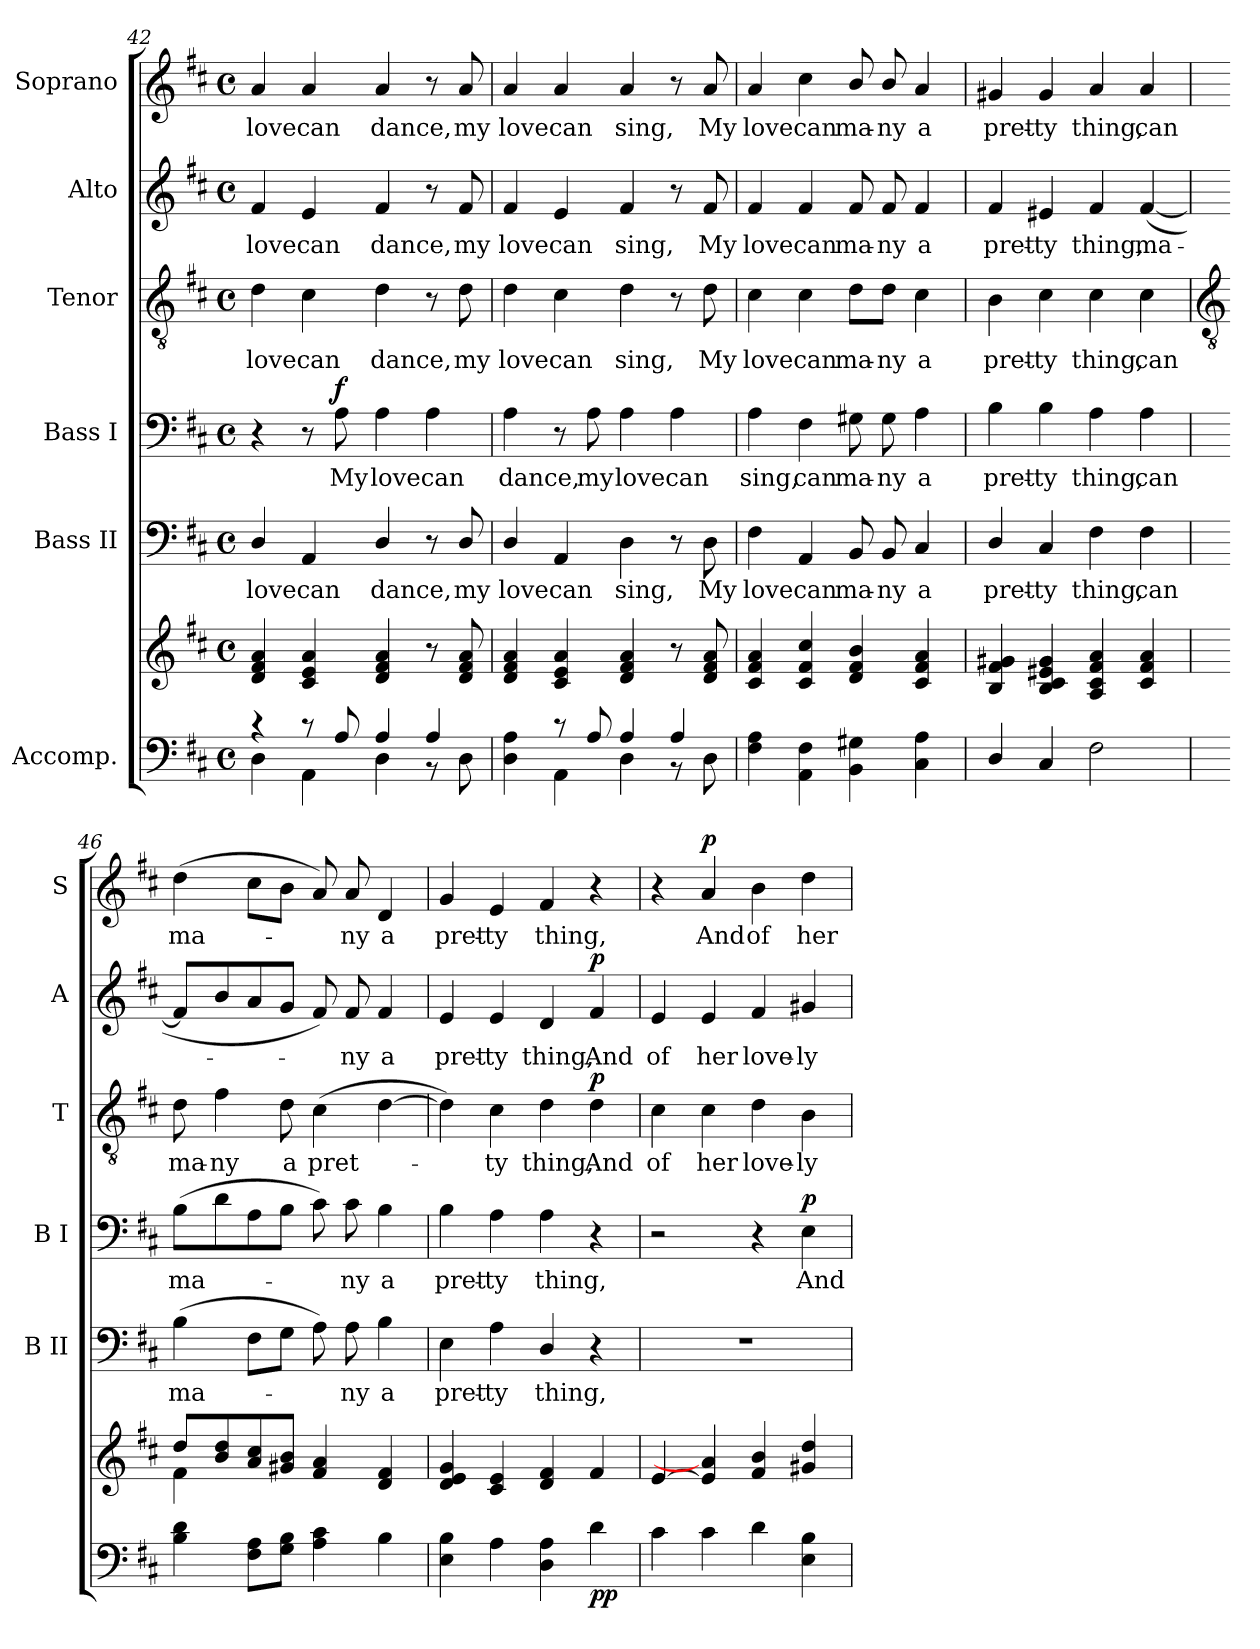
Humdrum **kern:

**kern	**kern	**dynam	**kern	**text	**kern	**text	**dynam	**kern	**text	**dynam	**kern	**text	**dynam	**kern	**text	**dynam
*part6	*part6	*part6	*part5	*part5	*part4	*part4	*part4	*part3	*part3	*part3	*part2	*part2	*part2	*part1	*part1	*part1
*staff7	*staff6	*staff6/7	*staff5	*staff5	*staff4	*staff4	*staff4	*staff3	*staff3	*staff3	*staff2	*staff2	*staff2	*staff1	*staff1	*staff1
*I"Accomp.	*	*	*I"Bass II	*	*I"Bass I	*	*	*I"Tenor	*	*	*I"Alto	*	*	*I"Soprano	*	*
*	*	*	*I'B II	*	*I'B I	*	*	*I'T	*	*	*I'A	*	*	*I'S	*	*
*clefF4	*clefG2	*	*clefF4	*	*clefF4	*	*	*clefGv2	*	*	*clefG2	*	*	*clefG2	*	*
*k[f#c#]	*k[f#c#]	*	*k[f#c#]	*	*k[f#c#]	*	*	*k[f#c#]	*	*	*k[f#c#]	*	*	*k[f#c#]	*	*
*D:	*D:	*	*D:	*	*D:	*	*	*D:	*	*	*D:	*	*	*D:	*	*
*M4/4	*M4/4	*	*M4/4	*	*M4/4	*	*	*M4/4	*	*	*M4/4	*	*	*M4/4	*	*
*met(c)	*met(c)	*	*met(c)	*	*met(c)	*	*	*met(c)	*	*	*met(c)	*	*	*met(c)	*	*
=42	=42	=42	=42	=42	=42	=42	=42	=42	=42	=42	=42	=42	=42	=42	=42	=42
*^	*	*	*	*	*	*	*	*	*	*	*	*	*	*	*	*
!	!	!	!	!	!LO:LY:b	!	!	!	!	!LO:LY:b	!	!	!LO:LY:b	!	!	!LO:LY:b	!
4r	4D\	4d 4f# 4a	.	4D/	love	4r	.	.	4d	love	.	4f#	love	.	4a	love	.
!	!	!	!	!	!LO:LY:b	!	!	!	!	!LO:LY:b	!	!	!LO:LY:b	!	!	!LO:LY:b	!
8r	4AA	4c# 4e 4a	.	4AA	can	8r	.	.	4c#	can	.	4e	can	.	4a	can	.
!	!	!	!	!	!	!	!LO:LY:b	!LO:DY:b	!	!	!	!	!	!	!	!	!
8A/	.	.	.	.	.	8A	My	f	.	.	.	.	.	.	.	.	.
!	!	!	!	!	!LO:LY:b	!	!LO:LY:b	!	!	!LO:LY:b	!	!	!LO:LY:b	!	!	!LO:LY:b	!
4A/	4D\	4d 4f# 4a	.	4D/	dance,	4A	love	.	4d	dance,	.	4f#	dance,	.	4a	dance,	.
!	!	!	!	!	!	!	!LO:LY:b	!	!	!	!	!	!	!	!	!	!
4A/	8r	8r	.	8r	.	4A	can	.	8r	.	.	8r	.	.	8r	.	.
!	!	!	!	!	!LO:LY:b	!	!	!	!	!LO:LY:b	!	!	!LO:LY:b	!	!	!LO:LY:b	!
.	8D\	8d 8f# 8a	.	8D/	my	.	.	.	8d	my	.	8f#	my	.	8a	my	.
=43	=43	=43	=43	=43	=43	=43	=43	=43	=43	=43	=43	=43	=43	=43	=43	=43	=43
!	!	!	!	!	!LO:LY:b	!	!LO:LY:b	!	!	!LO:LY:b	!	!	!LO:LY:b	!	!	!LO:LY:b	!
4ryy	4D\ 4A\	4d 4f# 4a	.	4D/	love	4A	dance,	.	4d	love	.	4f#	love	.	4a	love	.
!	!	!	!	!	!LO:LY:b	!	!	!	!	!LO:LY:b	!	!	!LO:LY:b	!	!	!LO:LY:b	!
8r	4AA	4c# 4e 4a	.	4AA	can	8r	.	.	4c#	can	.	4e	can	.	4a	can	.
!	!	!	!	!	!	!	!LO:LY:b	!	!	!	!	!	!	!	!	!	!
8A/	.	.	.	.	.	8A	my	.	.	.	.	.	.	.	.	.	.
!	!	!	!	!	!LO:LY:b	!	!LO:LY:b	!	!	!LO:LY:b	!	!	!LO:LY:b	!	!	!LO:LY:b	!
4A/	4D	4d 4f# 4a	.	4D	sing,	4A	love	.	4d	sing,	.	4f#	sing,	.	4a	sing,	.
!	!	!	!	!	!	!	!LO:LY:b	!	!	!	!	!	!	!	!	!	!
4A/	8r	8r	.	8r	.	4A	can	.	8r	.	.	8r	.	.	8r	.	.
!	!	!	!	!	!LO:LY:b	!	!	!	!	!LO:LY:b	!	!	!LO:LY:b	!	!	!LO:LY:b	!
.	8D	8d 8f# 8a	.	8D	My	.	.	.	8d	My	.	8f#	My	.	8a	My	.
=44	=44	=44	=44	=44	=44	=44	=44	=44	=44	=44	=44	=44	=44	=44	=44	=44	=44
!	!	!	!	!	!LO:LY:b	!	!LO:LY:b	!	!	!LO:LY:b	!	!	!LO:LY:b	!	!	!LO:LY:b	!
1ryy	4F# 4A	4c# 4f# 4a	.	4F#	love	4A	sing,	.	4c#	love	.	4f#	love	.	4a	love	.
!	!	!	!	!	!LO:LY:b	!	!LO:LY:b	!	!	!LO:LY:b	!	!	!LO:LY:b	!	!	!LO:LY:b	!
.	4AA 4F#	4c# 4f# 4cc#	.	4AA	can	4F#	can	.	4c#	can	.	4f#	can	.	4cc#	can	.
!	!	!	!	!	!LO:LY:b	!	!LO:LY:b	!	!	!LO:LY:b	!	!	!LO:LY:b	!	!	!LO:LY:b	!
.	4BB 4G#X	4d 4f# 4b	.	8BB	ma-	8G#X	ma-	.	8d\L	ma-	.	8f#	ma-	.	8b/	ma-	.
!	!	!	!	!	!LO:LY:b	!	!LO:LY:b	!	!	!LO:LY:b	!	!	!LO:LY:b	!	!	!LO:LY:b	!
.	.	.	.	8BB	-ny	8G#	-ny	.	8d\J	-ny	.	8f#	-ny	.	8b/	-ny	.
!	!	!	!	!	!LO:LY:b	!	!LO:LY:b	!	!	!LO:LY:b	!	!	!LO:LY:b	!	!	!LO:LY:b	!
.	4C# 4A	4c# 4f# 4a	.	4C#	a	4A	a	.	4c#	a	.	4f#	a	.	4a	a	.
=45	=45	=45	=45	=45	=45	=45	=45	=45	=45	=45	=45	=45	=45	=45	=45	=45	=45
!	!	!	!	!	!LO:LY:b	!	!LO:LY:b	!	!	!LO:LY:b	!	!	!LO:LY:b	!	!	!LO:LY:b	!
1ryy	4D/	4B 4f# 4g#X	.	4D/	pret-	4B	pret-	.	4B	pret-	.	4f#	pret-	.	4g#X	pret-	.
!	!	!	!	!	!LO:LY:b	!	!LO:LY:b	!	!	!LO:LY:b	!	!	!LO:LY:b	!	!	!LO:LY:b	!
.	4C#/	4B 4c# 4e#X 4g#	.	4C#	-ty	4B	-ty	.	4c#	-ty	.	4e#X	-ty	.	4g#	-ty	.
!	!	!	!	!	!LO:LY:b	!	!LO:LY:b	!	!	!LO:LY:b	!	!	!LO:LY:b	!	!	!LO:LY:b	!
.	2F#	4A 4c# 4f# 4a	.	4F#	thing,	4A	thing,	.	4c#	thing,	.	4f#	thing,	.	4a	thing,	.
!	!	!	!	!	!LO:LY:b	!	!LO:LY:b	!	!	!LO:LY:b	!	!	!LO:LY:b	!	!	!LO:LY:b	!
.	.	4c# 4f# 4a	.	4F#	can	4A	can	.	4c#	can	.	(<[4f#	ma-	.	4a	can	.
*v	*v	*	*	*	*	*	*	*	*	*	*	*	*	*	*	*	*
!!LO:LB:g=z
=46	=46	=46	=46	=46	=46	=46	=46	=46	=46	=46	=46	=46	=46	=46	=46	=46
*	*	*	*	*	*	*	*	*clefGv2	*	*	*	*	*	*	*	*
*	*^	*	*	*	*	*	*	*	*	*	*	*	*	*	*	*
!	!	!	!	!	!LO:LY:b	!	!LO:LY:b	!	!	!LO:LY:b	!	!	!	!	!	!LO:LY:b	!
4B 4d	8dd/L	4f#\	.	(>4B	ma-	(>8BL	ma-	.	8d	ma-	.	8f#L]	.	.	(>4dd	ma-	.
!	!	!	!	!	!	!	!	!	!	!LO:LY:b	!	!	!	!	!	!	!
.	8b/ 8dd/	.	.	.	.	8d	.	.	4f#	-ny	.	8b	.	.	.	.	.
8F# 8AL	8a/ 8cc#/	4ryy	.	8F#L	.	8A	.	.	.	.	.	8a	.	.	8cc#L	.	.
!	!	!	!	!	!	!	!	!	!	!LO:LY:b	!	!	!	!	!	!	!
8G 8BJ	8g#X/ 8b/J	.	.	8GJ	.	8BJ	.	.	8d	a	.	8gJ	.	.	8bJ	.	.
!	!	!	!	!	!	!	!	!	!	!LO:LY:b	!	!	!	!	!	!	!
4A 4c#	4f#/ 4a/	2ryy	.	8A)	.	8c#)	.	.	(>4c#	pret-	.	8f#)	.	.	8a)	.	.
!	!	!	!	!	!LO:LY:b	!	!LO:LY:b	!	!	!	!	!	!LO:LY:b	!	!	!LO:LY:b	!
.	.	.	.	8A	ny	8c#	ny	.	.	.	.	8f#	ny	.	8a	ny	.
!	!	!	!	!	!LO:LY:b	!	!LO:LY:b	!	!	!	!	!	!LO:LY:b	!	!	!LO:LY:b	!
4B	4d/ 4f#/	.	.	4B	a	4B	a	.	[4d	.	.	4f#	a	.	4d	a	.
=47	=47	=47	=47	=47	=47	=47	=47	=47	=47	=47	=47	=47	=47	=47	=47	=47	=47
!	!	!	!	!	!LO:LY:b	!	!LO:LY:b	!	!	!	!	!	!LO:LY:b	!	!	!LO:LY:b	!
4E 4B	4d/ 4e/ 4g/	1ryy	.	4E	pret-	4B	pret-	.	4d])	.	.	4e	pret-	.	4g	pret-	.
!	!	!	!	!	!LO:LY:b	!	!LO:LY:b	!	!	!LO:LY:b	!	!	!LO:LY:b	!	!	!LO:LY:b	!
4A	4c#/ 4e/	.	.	4A	-ty	4A	-ty	.	4c#	ty	.	4e	-ty	.	4e	-ty	.
!	!	!	!	!	!LO:LY:b	!	!LO:LY:b	!	!	!LO:LY:b	!	!	!LO:LY:b	!	!	!LO:LY:b	!
4D 4A	4d/ 4f#/	.	.	4D/	thing,	4A	thing,	.	4d	thing,	.	4d	thing,	.	4f#	thing,	.
!	!	!	!LO:DY:b=2	!	!	!	!	!	!	!LO:LY:b	!	!	!LO:LY:b	!	!	!	!
!	!	!	!LO:DY:n=1:b	!	!	!	!	!	!	!	!LO:DY:b	!	!	!LO:DY:b	!	!	!
4d	4f#/	.	p p	4r	.	4r	.	.	4d	And	p	4f#	And	p	4r	.	.
=48	=48	=48	=48	=48	=48	=48	=48	=48	=48	=48	=48	=48	=48	=48	=48	=48	=48
!	!	!	!	!	!	!	!	!	!	!LO:LY:b	!	!	!LO:LY:b	!	!	!	!
4c#	[4e/	1ryy	.	1r	.	2r	.	.	4c#	of	.	4e	of	.	4r	.	.
!	!	!	!	!	!	!	!	!	!	!LO:LY:b	!	!	!LO:LY:b	!	!	!LO:LY:b	!LO:DY:b
4c#	4e/] 4a/]	.	.	.	.	.	.	.	4c#	her	.	4e	her	.	4a	And	p
!	!	!	!	!	!	!	!	!	!	!LO:LY:b	!	!	!LO:LY:b	!	!	!LO:LY:b	!
4d	4f#/ 4b/	.	.	.	.	4r	.	.	4d	love-	.	4f#	love-	.	4b	of	.
!	!	!	!	!	!	!	!LO:LY:b	!LO:DY:b	!	!LO:LY:b	!	!	!LO:LY:b	!	!	!LO:LY:b	!
4E 4B	4g#X/ 4dd/	.	.	.	.	4E	And	p	4B	-ly	.	4g#X	-ly	.	4dd	her	.
*	*v	*v	*	*	*	*	*	*	*	*	*	*	*	*	*	*	*
=	=	=	=	=	=	=	=	=	=	=	=	=	=	=	=	=
*-	*-	*-	*-	*-	*-	*-	*-	*-	*-	*-	*-	*-	*-	*-	*-	*-
